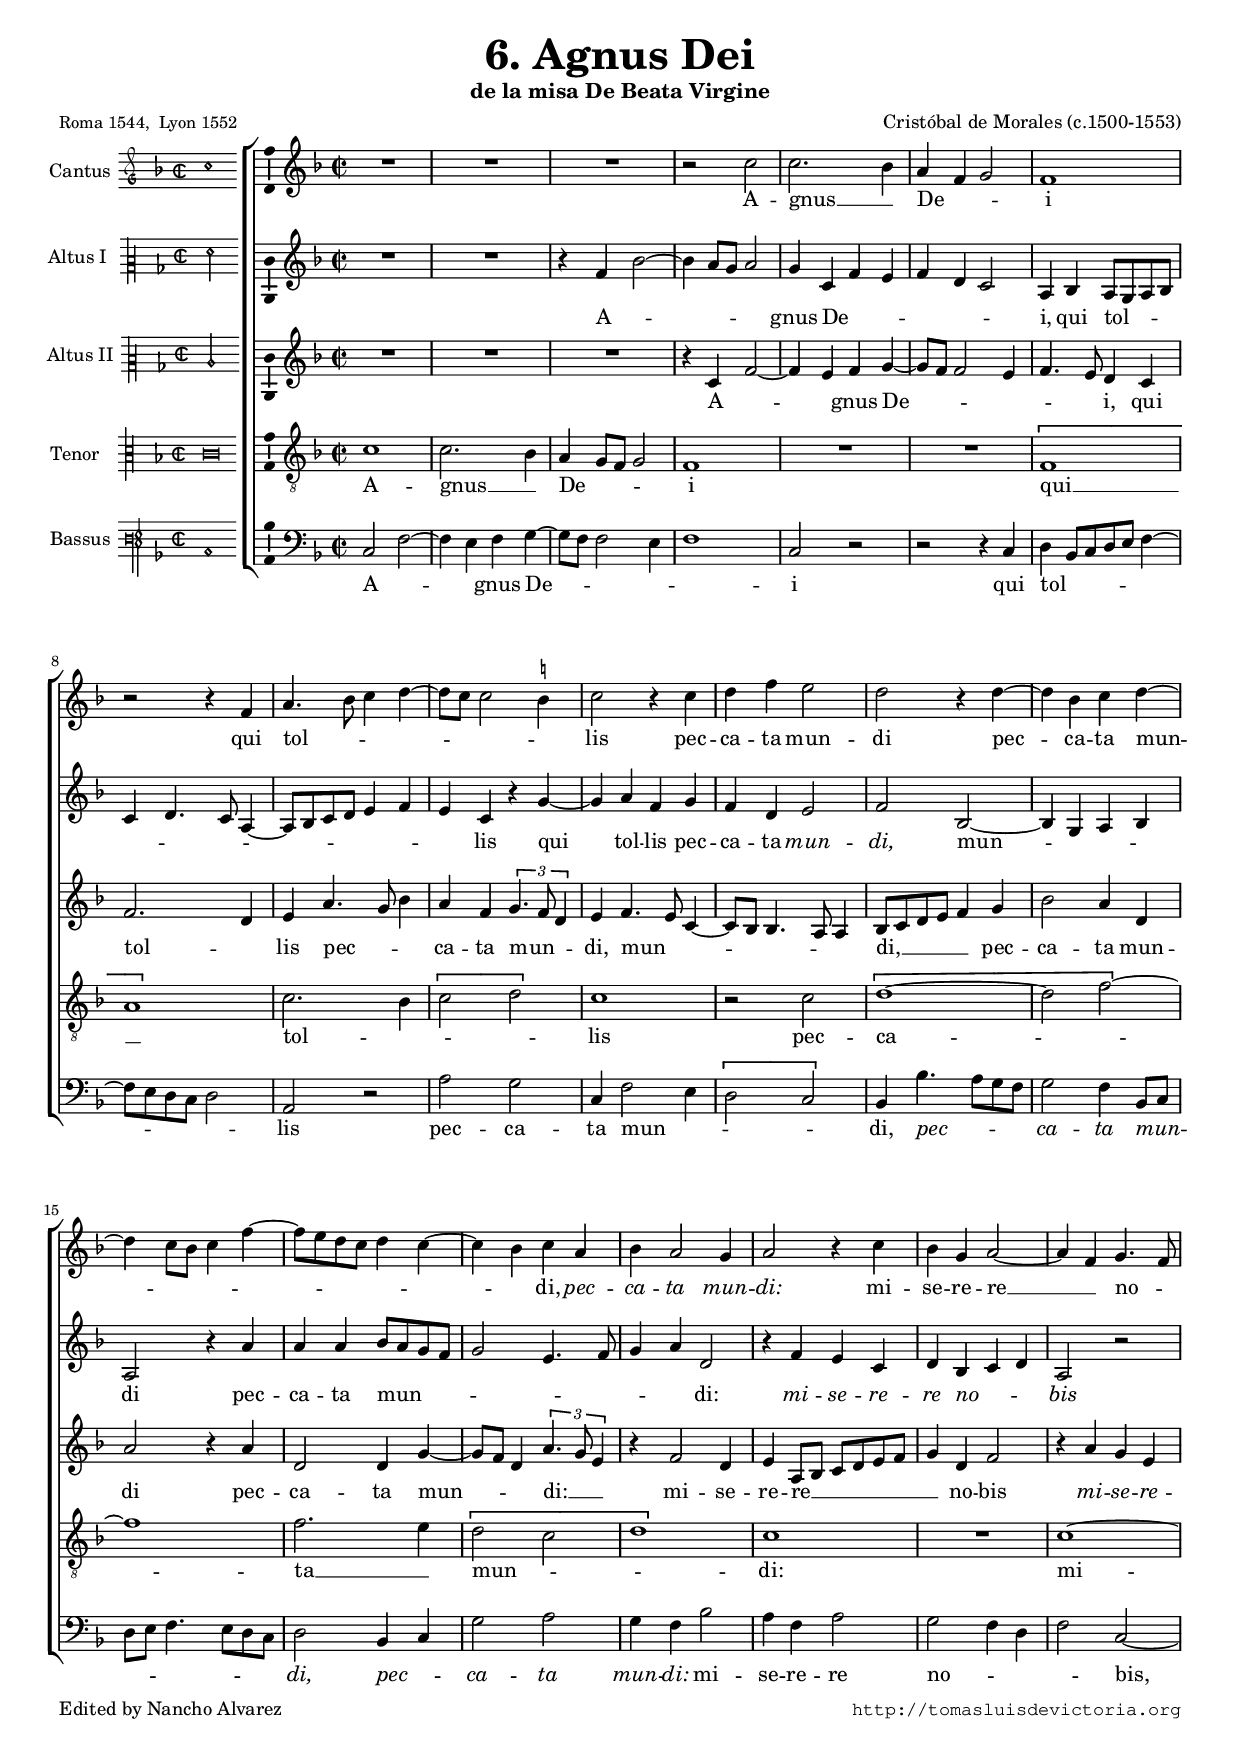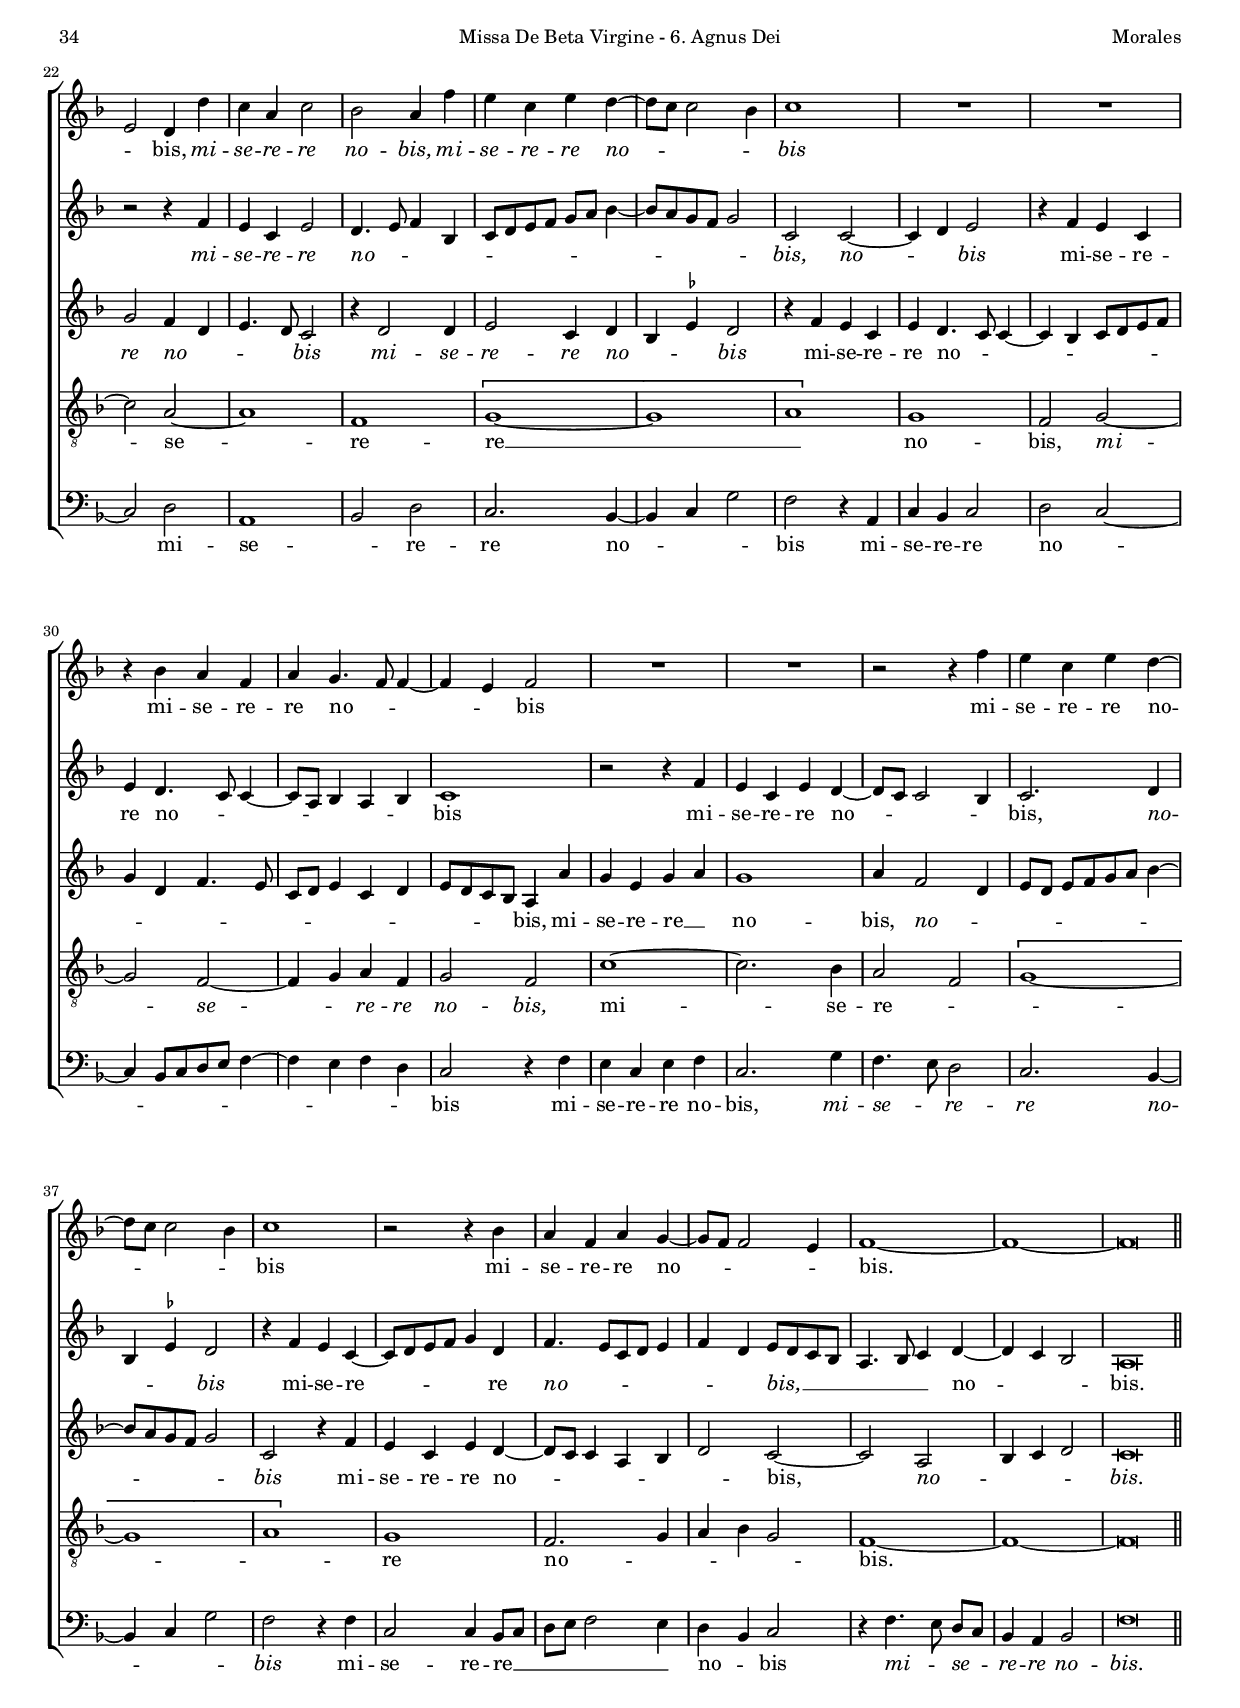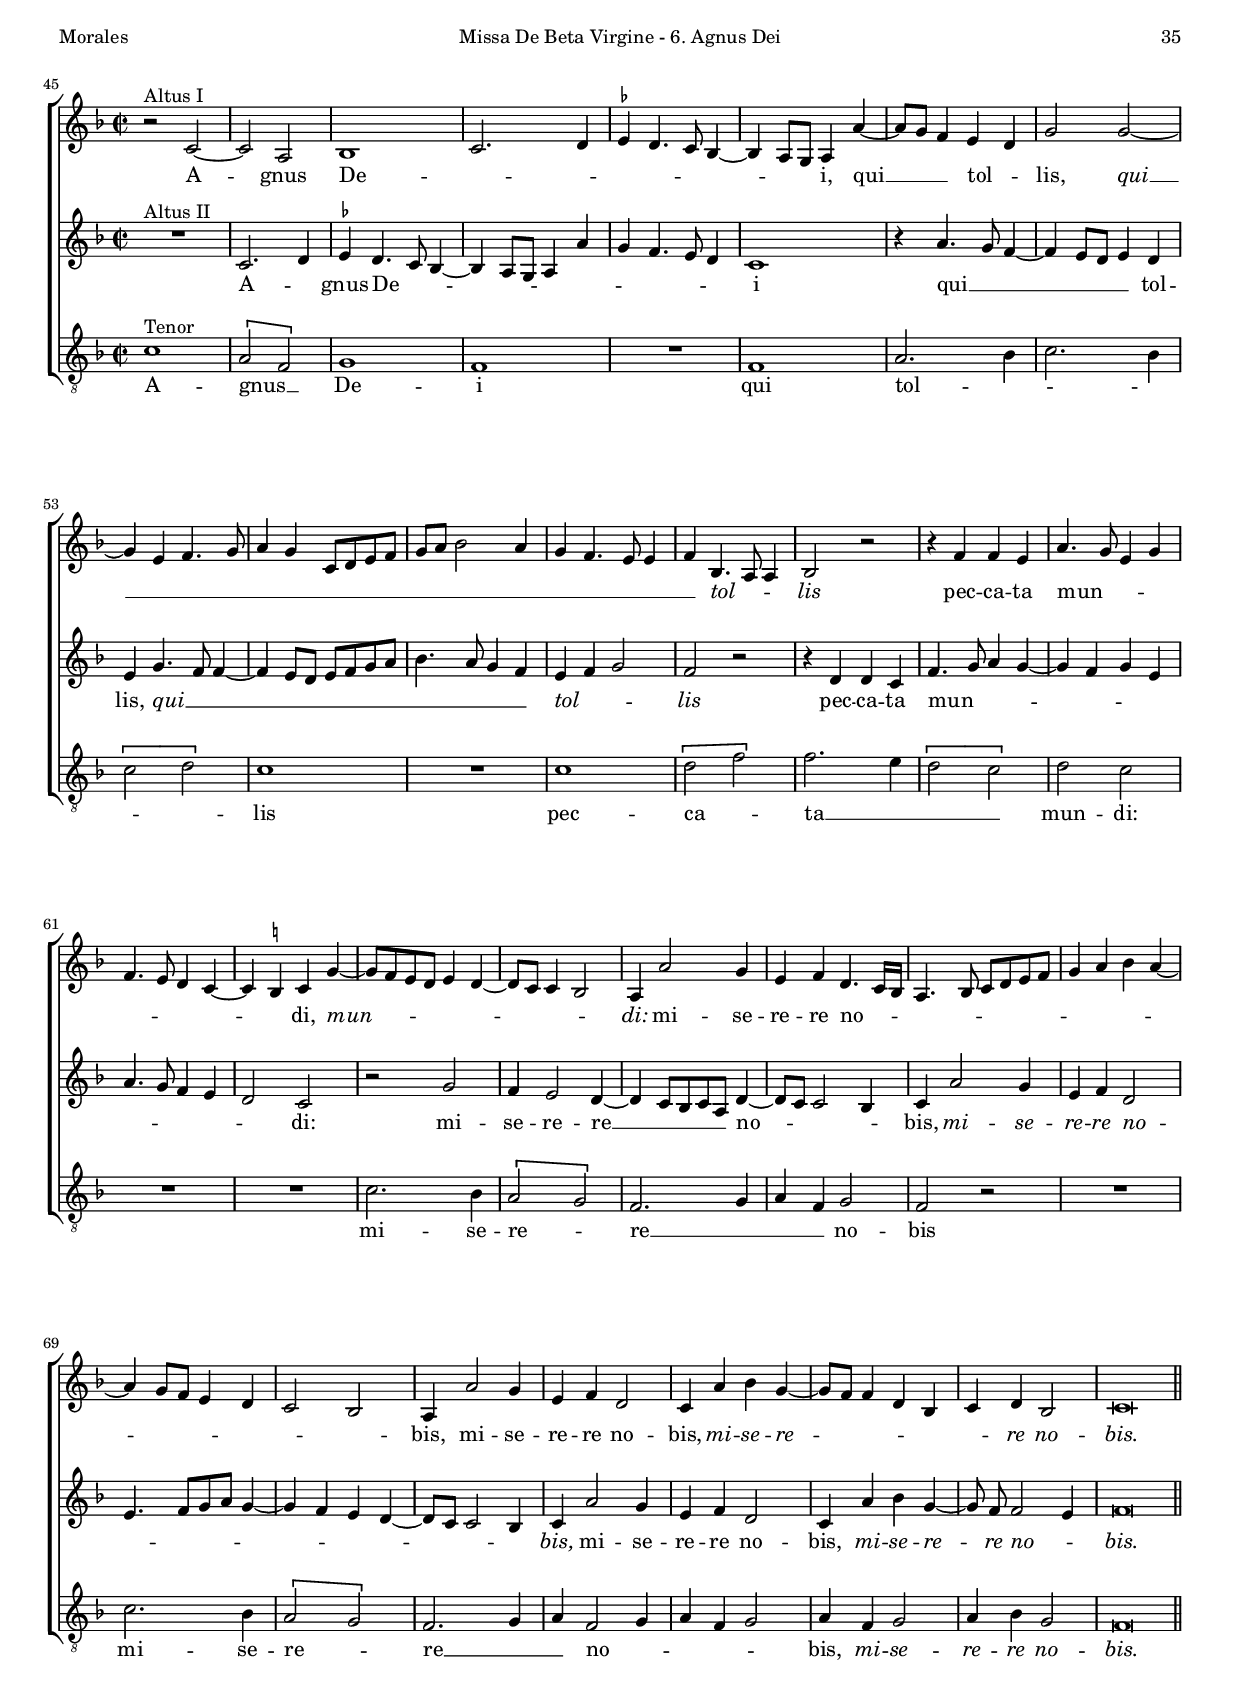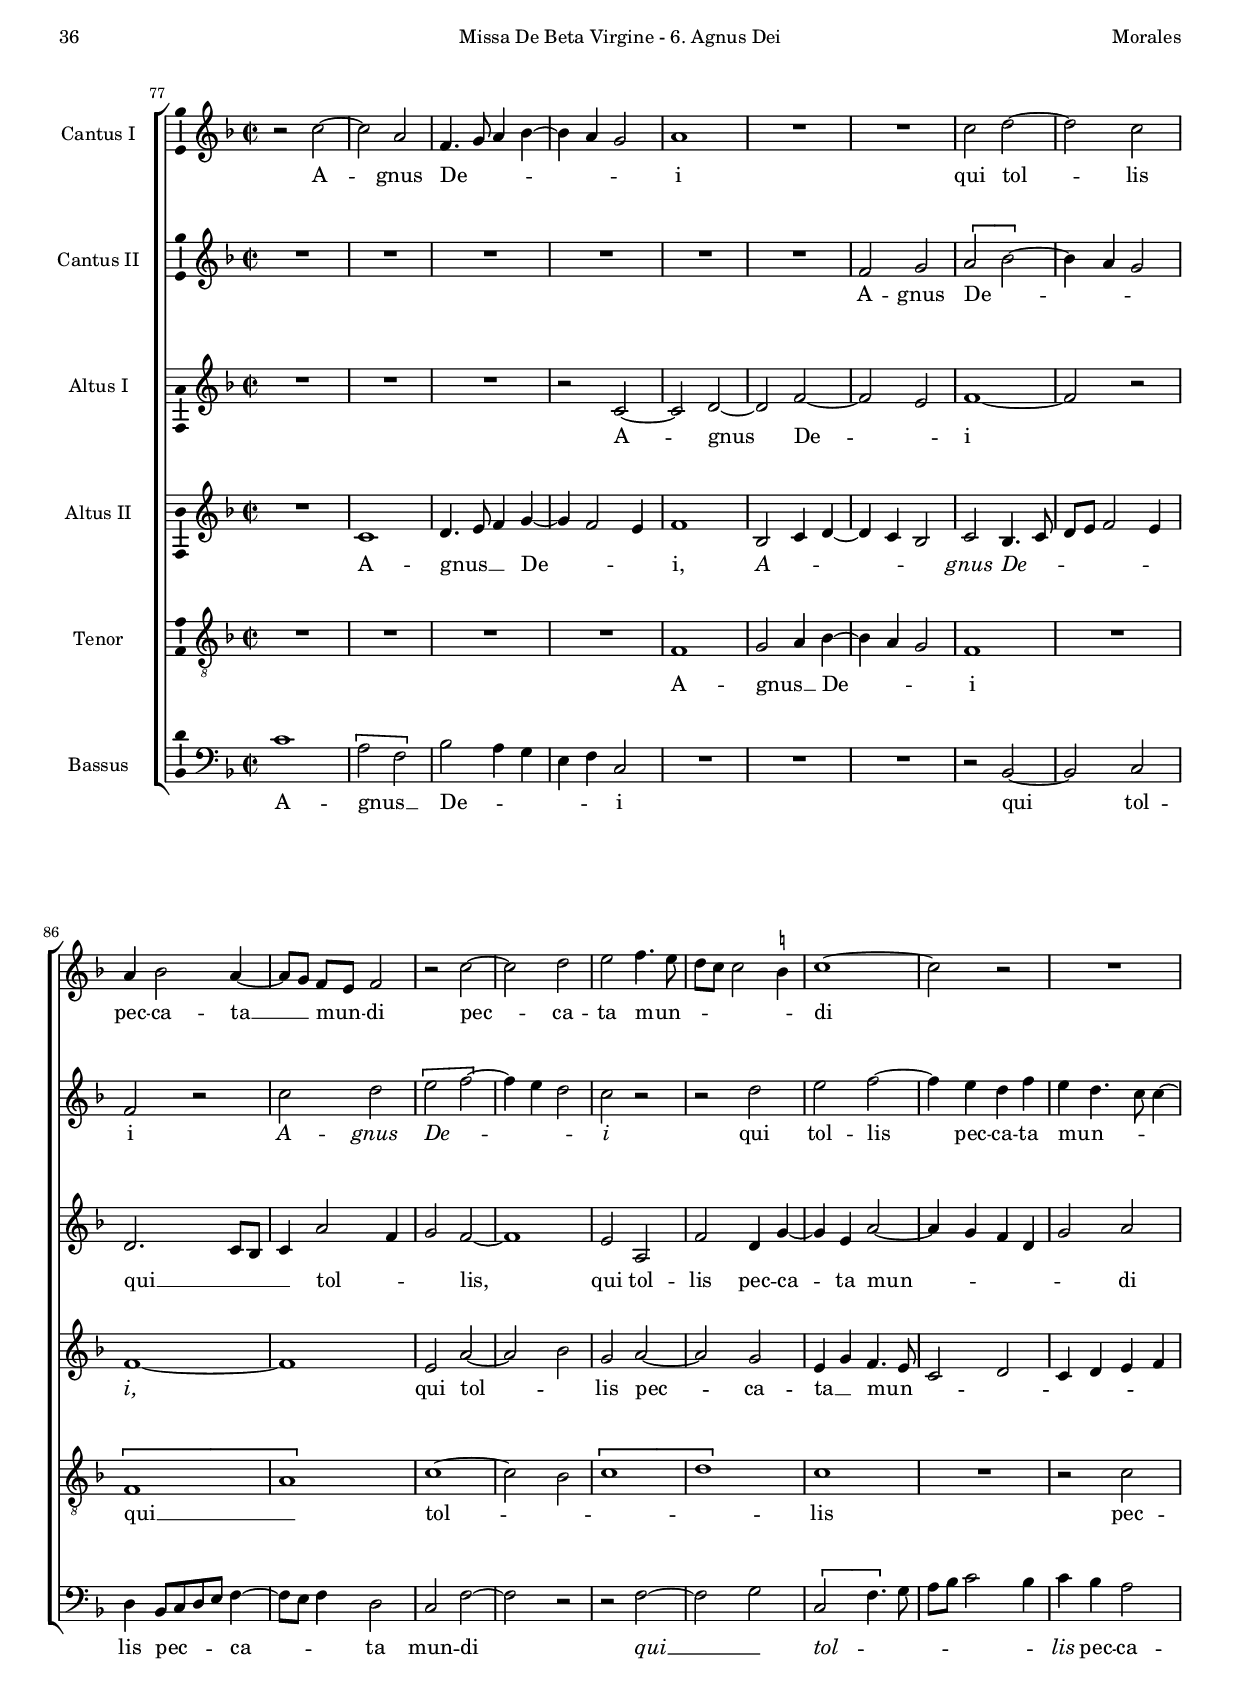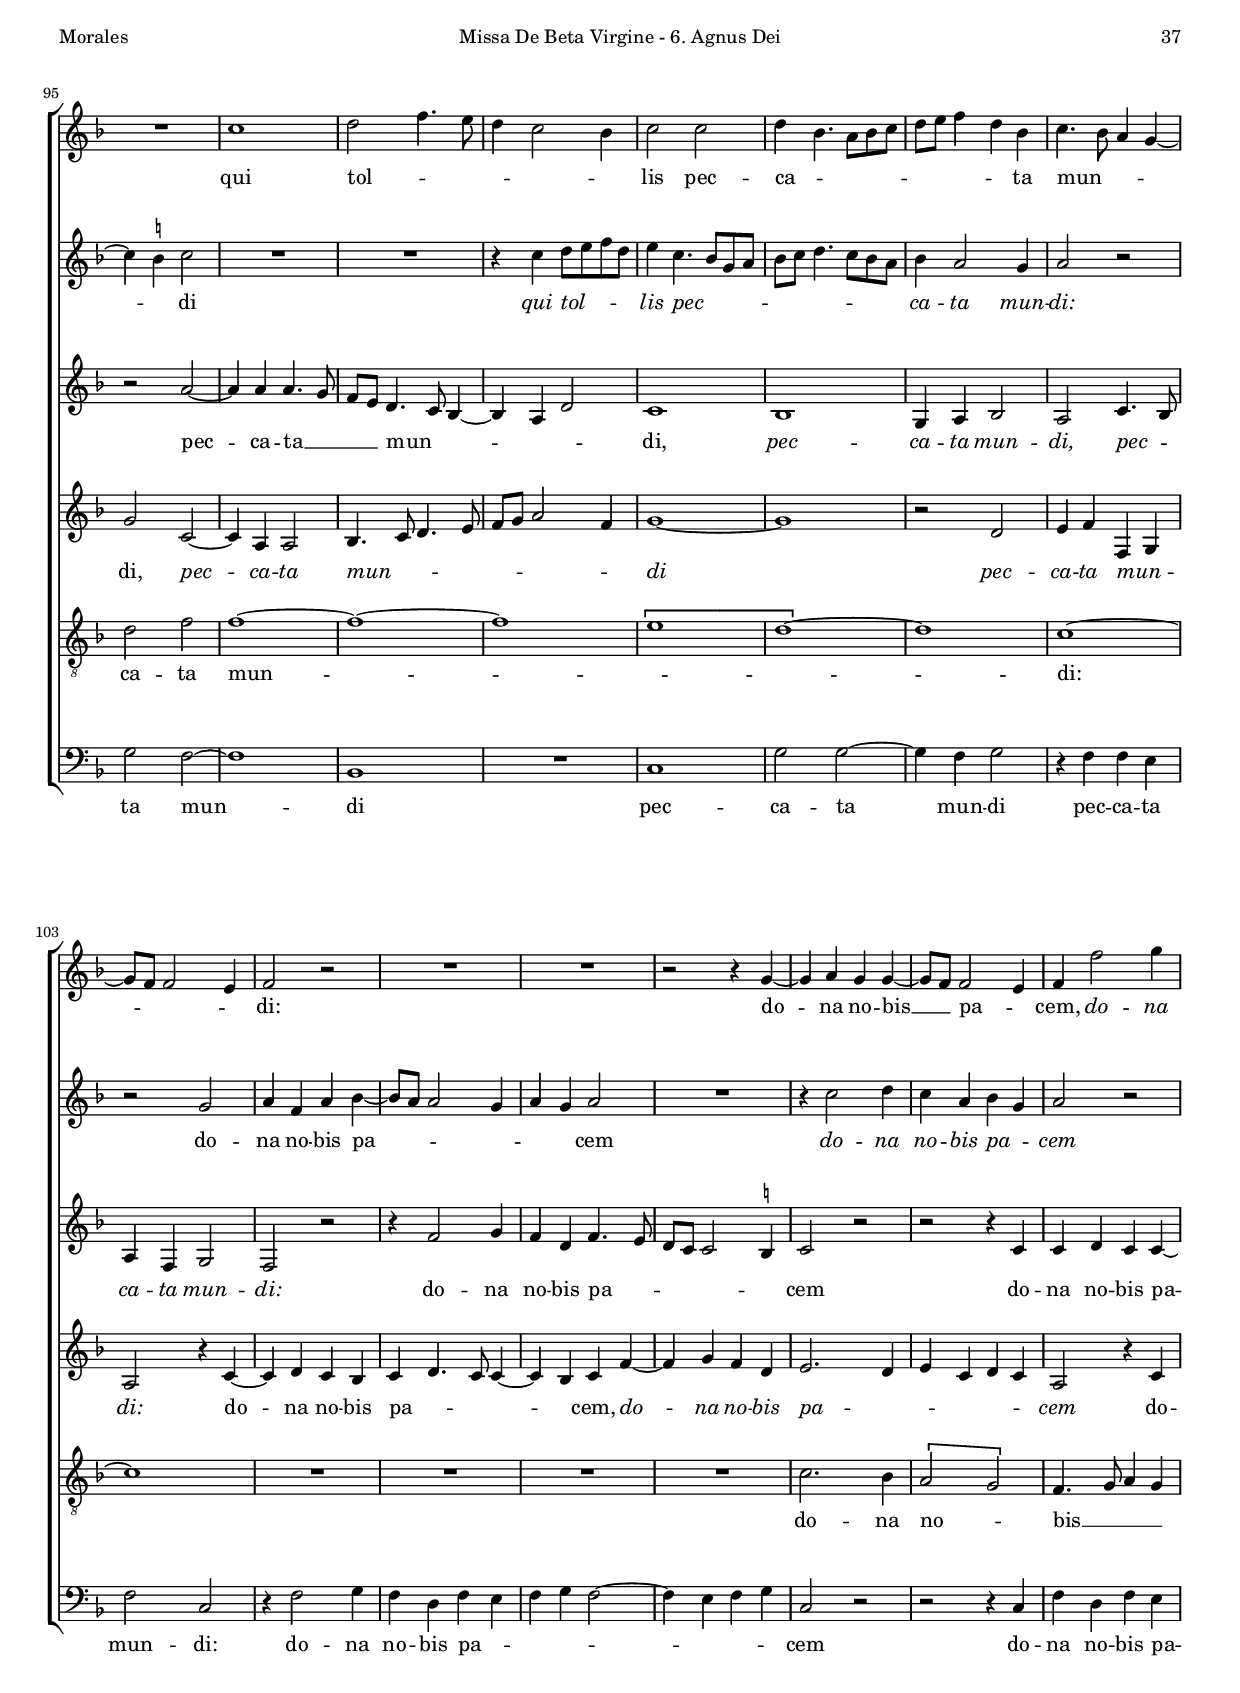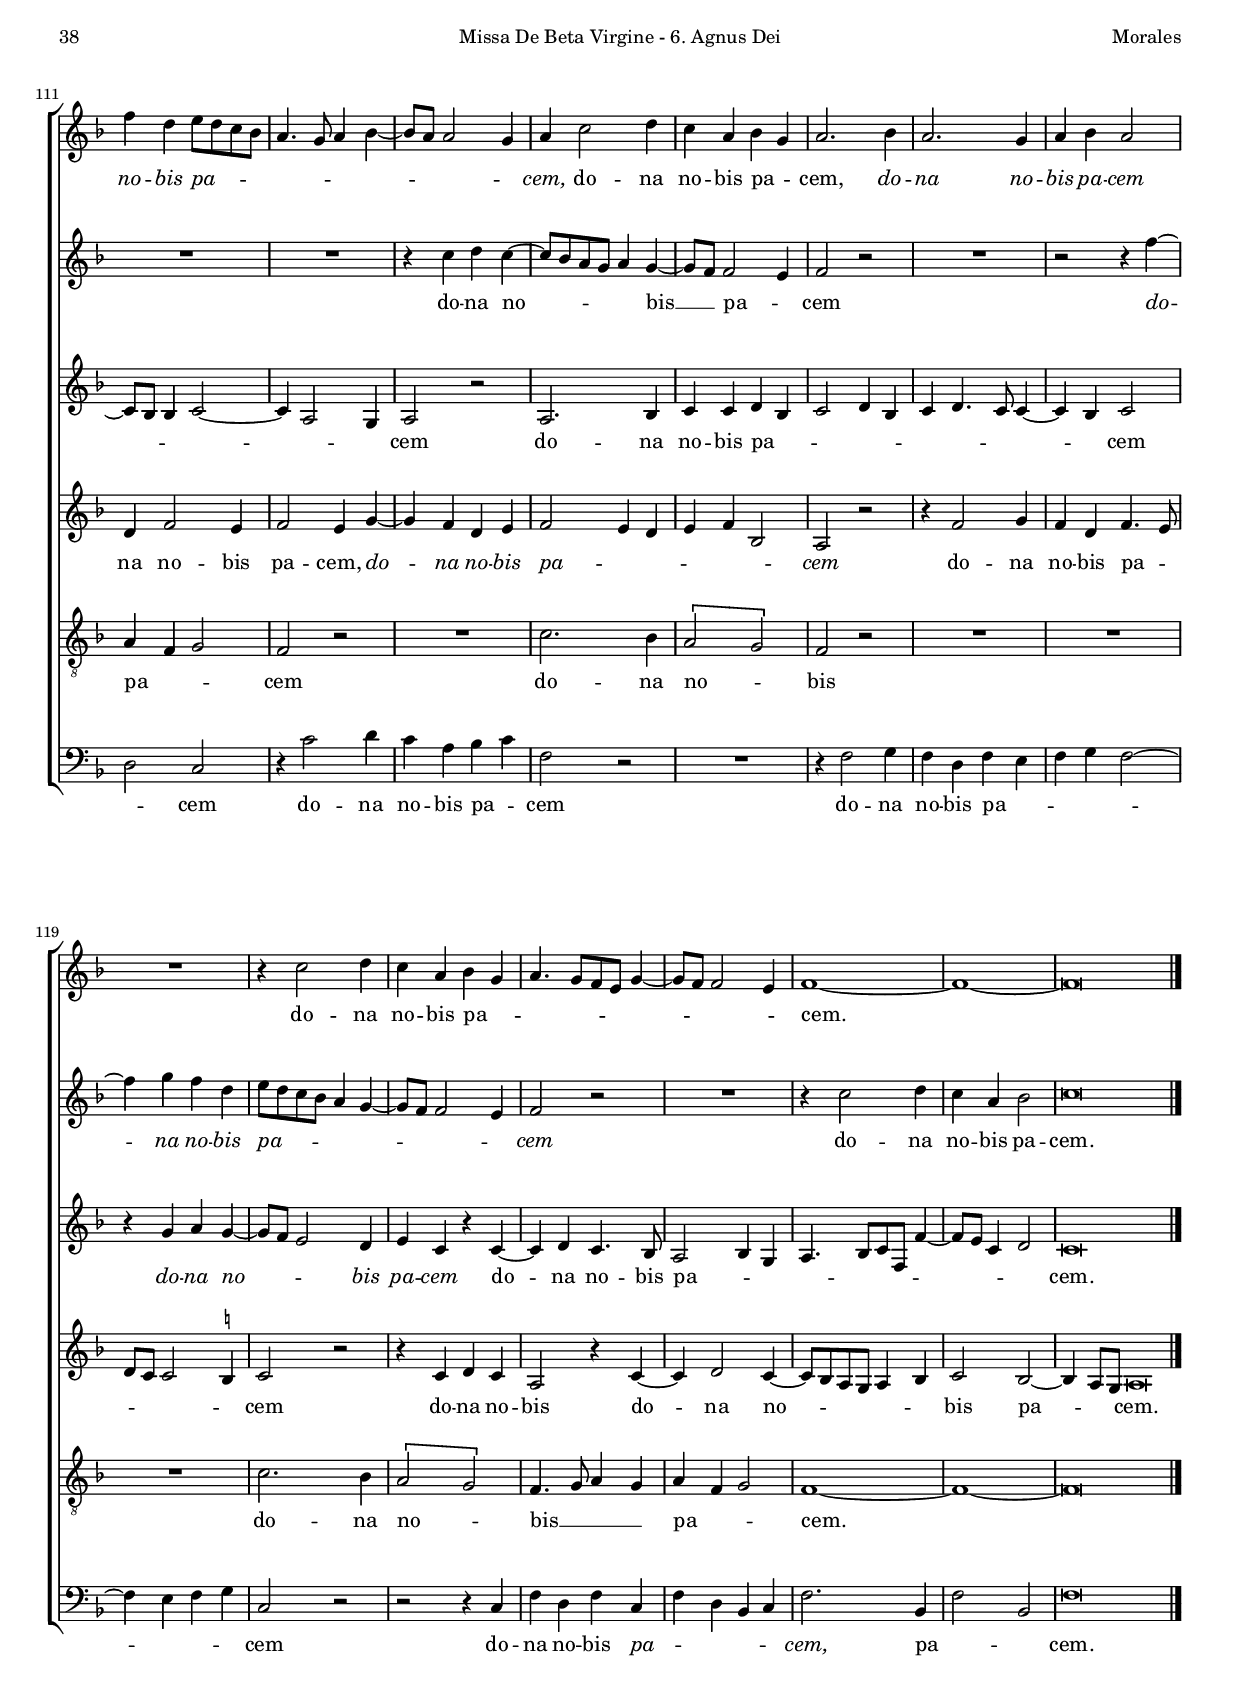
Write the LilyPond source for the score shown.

\version "2.18.0"

#(set-default-paper-size "a4")
#(set-global-staff-size 16.29)
#(ly:set-option 'point-and-click #f)
%mobile -s13.5 -i3.0

italicas=\override LyricText.font-shape = #'italic
rectas=\override LyricText.font-shape = #'upright
ss=\once \set suggestAccidentals = ##t
incipitwidth = 20

htitle="Missa De Beta Virgine - 6. Agnus Dei"
hcomposer="Morales"

\header {
	title=\markup{\fontsize #3 "6. Agnus Dei"}
	subtitle="de la misa De Beata Virgine"
	%subsubtitle=\markup{\smaller " "}
	composer="Cristóbal de Morales (c.1500-1553)"
        pdfauthor=\composer
	%opus="(-)"
	poet=\markup{\smaller "Roma 1544,  Lyon 1552"} 
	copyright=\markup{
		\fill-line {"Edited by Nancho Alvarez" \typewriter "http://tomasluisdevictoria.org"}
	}
%	tagline=""
}

global={\key f \major \time 2/2 \skip 1*44 \bar "||" \pageBreak
	\override Score.TimeSignature.break-visibility = #'#(#f #t #t)
	\time 2/2 \time 2/2 \skip 1*32 \bar "||" \pageBreak
}


cantus=\relative c''{
	R1*3
	r2 c
	c2. bes4
	a4 f g2
	f1
	r2 r4 f
	a4. bes8 c4 d ~
	d8 c c2 \ss b4
	c2 r4 c
	d f e2
	d r4 d ~
	d bes c d ~
	d c8 bes c4 f ~
	f8 e d c d4 c ~
	c bes c a % CSIC \ss b
	bes4 a2 g4
	a2 r4 c
	bes4 g a2 ~
	a4 f g4. f8 \pageBreak 
	e2 d4 d'
	c a c2
	bes a4 f'
	e4 c e d ~
	d8 c c2 bes4 % CSIC \ss b
	c1
	R1*2
	r4 bes a f
	a g4. f8 f4 ~
	f e f2
	R1*2
	r2 r4 f'
	e c e d ~
	d8 c c2 bes4 % CSIC \ss b
	c1
	r2 r4 bes
	a4 f a g ~
	g8 f f2 e4
	f1 ~
	f ~
	f\breve*1/2
}

altus=\relative c'{
	R1*2
	r4 f bes2 ~
	bes4 a8 g a2
	g4 c, f e
	f d c2
	a4 bes a8 g a bes
	c4 d4. c8 a4 ~
	a8 bes c d e4 f
	e c r4 g' ~
	g4 a f g
	f d e2
	f2 bes, ~
	bes4 g a bes
	a2 r4 a'
	a a bes8 a g f
	g2 e4. f8
	g4 a d,2
	r4 f e c
	d4 bes c d
	a2 r
	r2 r4 f'
	e c e2
	d4. e8 f4 bes,
	c8 d e f g a bes4 ~
	bes8 a g f g2
	c,2 c ~
	c4 d e2
	r4 f e c
	e4 d4. c8 c4 ~
	c8 a bes4 a bes % CSIC \ss b
	c1
	r2 r4 f
	e c e d ~
	d8 c c2 bes4 % CSIC \ss b
	c2. d4
	bes4 \ss ees d2
	r4 f e c ~
	c8 d e f g4 d
	f4. e8[ c d] e4
	f d e8 d c bes
	a4. bes8 c4 d ~
	d c bes2
	a\breve*1/2
	s4*0^\markup{"Altus I"}
	r2 c ~
	c a
	bes1
	c2. d4
	\ss ees d4. c8 bes4 ~
	bes4 a8 g a4 a' ~
	a8 g f4 e d
	g2 g ~
	g4 e f4. g8
	a4 g c,8 d e f
	g8 a bes2 a4
	g4 f4. e8 e4
	f4 bes,4. a8 a4
	bes2 r
	r4 f' f e
	a4. g8 e4 g
	f4. e8 d4 c ~
	c \ss b c g' ~ 
	g8 f e d e4 d ~
	d8 c c4 bes2
	a4 a'2 g4
	e4 f4 d4. c16 bes
	a4. bes8 c d e f
	g4 a bes a ~
	a g8 f e4 d
	c2 bes
	a4 a'2 g4
	e4 f d2
	c4 a' bes g ~
	g8 f f4 d bes
	c d bes2
	c\breve*1/2
}

altusdos=\relative c'{
	R1*3
	r4 c f2 ~
	f4 e f g ~
	g8 f f2 e4
	f4. e8 d4 c
	f2. d4
	e a4. g8 bes4
	\tupletUp
	a4 f \tuplet 3/2{g4. f8 d4}
	e4 f4. e8 c4 ~
	c8 bes bes4. a8 a4
	bes8 c d e f4 g
	bes2 a4 d,
	a'2 r4 a
	d,2 d4 g ~
	g8 f d4 \tuplet 3/2{a'4. g8 e4}
	r4 f2 d4
	e4 a,8 bes c d e f
	g4 d f2
	r4 a g e
	g2 f4 d
	e4. d8 c2
	r4 d2 d4
	e2 c4 d
	bes \ss ees d2
	r4 f e c
	e d4. c8 c4 ~
	c4 bes c8 d e f % CSIC \ss b
	g4 d f4. e8
	c d e4 c d
	e8 d c bes a4 a'
	g e g a
	g1
	a4 f2 d4
	e8[ d] e[ f g a] bes4 ~
	bes8 a g f g2
	c,2 r4 f
	e c e d ~
	d8 c c4 a bes
	d2 c ~
	c a
	bes4 c d2
	c\breve*1/2
	s4*0^\markup{"Altus II"}
	R1
	c2. d4
	\ss ees4 d4. c8 bes4 ~
	bes4 a8 g a4 a'
	g4 f4. e8 d4
	c1
	r4 a'4. g8 f4 ~
	f e8 d e4 d
	e g4. f8 f4 ~
	f e8 d e f g a
	bes4. a8 g4 f
	e f g2
	f r
	r4 d d c
	f4. g8 a4 g ~
	g f g e
	a4. g8 f4 e
	d2 c
	r2 g'
	f4 e2 d4 ~
	d c8[ bes c a] d4 ~
	d8 c c2 bes4
	c4 a'2 g4
	e f d2
	e4. f8[ g a] g4 ~
	g4 f e d ~
	d8 c c2 bes4
	c4 a'2 g4
	e f d2
	c4 a' bes g ~
	g8 \noBeam f f2 e4
	f\breve*1/2
}

tenor=\relative c'{
	c1
	c2. bes4
	a4 g8 f g2
	f1
	R1*2
	\[f1 
	a\]
	c2. bes4
	\[c2 d\]
	c1
	r2 c
	\[d1 ~ 
	d2 f ~ \]
	f1
	f2. e4
	\[d2 c
	d1\]
	c
	R1 
	c1 ~
	c2 a ~
	a1
	f
	\[g1 ~
	g
	a\]
	g
	f2 g ~
	g2 f ~
	f4 g a f
	g2 f
	c'1 ~
	c2. bes4
	a2 f
	\[g1 ~
	g
	a\]
	g
	f2. g4
	a bes g2
	f1 ~
	f ~
	f\breve*1/2
	s4*0^\markup{"Tenor"}
	c'1
	\[a2 f\]
	g1
	f
	R1
	f1 
	a2. bes4
	c2. bes4 % CSIC \ss b
	\[c2 d\]
	c1
	R1
	c1
	\[d2 f\]
	f2. e4
	\[d2 c\]
	d2 c
	R1*2
	c2. bes4
	\[a2 g\]
	f2. g4
	a4 f g2
	f r
	R1
	c'2. bes4
	\[a2 g\]
	f2. g4
	a f2 g4
	a f g2
	a4 f g2
	a4 bes g2
	f\breve*1/2
}

bassus=\relative c{
	c2 f ~
	f4 e f g ~
	g8 f f2 e4
	f1
	c2 r
	r2 r4 c
	d bes8[ c d e] f4 ~
	f8 e d c d2
	a r
	a' g
	c,4 f2 e4
	\[d2 c\]
	bes4 bes'4. a8 g f
	g2 f4 bes,8 c 
	d e f4. e8 d c
	d2 bes4 c
	g'2 a
	g4 f bes2
	a4 f a2
	g2 f4 d
	f2 c ~
	c d
	a1
	bes2 d
	c2. bes4 ~
	bes c g'2
	f r4 a,
	c bes c2 % CSIC \ss b
	d2 c ~
	c4 bes8[ c d e] f4 ~
	f e f d
	c2 r4 f
	e4 c e f
	c2. g'4
	f4. e8 d2
	c2. bes4 ~
	bes c g'2
	f r4 f
	c2 c4 bes8 c
	d8 e f2 e4
	d bes c2
	r4 f4. e8 d[ c] 
	bes4 a bes2
	f'\breve*1/2
}

textocantus=\lyricmode{
A -- gnus __ _ De -- _ _ i
qui tol -- _ _ _ _ _ _ lis
pec -- ca -- ta mun -- di
pec -- ca -- ta mun -- _ _ _ _ _ _ _ _ _ _ di,
\italicas
pec -- ca -- ta mun -- di:
\rectas 
mi -- se -- re -- re __ _ no -- _ _ bis,
\italicas 
mi -- se -- re -- re no -- bis,
mi -- se -- re -- re no -- _ _ _ bis
\rectas 
mi -- se -- re -- re no -- _ _ _ bis
mi -- se -- re -- re no -- _ _ _ bis
mi -- se -- re -- re no -- _ _ _ bis.
}

textoaltus=\lyricmode{
A -- _ _ _ _ gnus De -- _ _ _ _ _ i,
qui tol -- _ _ _ _ _ _ _ _ _ _ _ _ _ lis
qui tol -- lis pec -- ca -- ta \italicas mun -- di,
\rectas 
mun -- _ _ _ di
pec -- ca -- ta mun -- _ _ _ _ _ _ _ _ di:
\italicas 
mi -- se -- re -- re no -- _ _ bis
mi -- se -- re -- re no -- _ _ _ _ _ _ _ _ _ _ _ _ _ _ bis,
no -- _ bis
\rectas 
mi -- se -- re -- re no -- _ _ _ _ _ _ bis
mi -- se -- re -- re no -- _ _ _ bis,
\italicas 
no -- _ _ bis
\rectas 
mi -- se -- re -- _ _ _ _ re 
\italicas 
no -- _ _ _ _ _ _ bis, __ _ _ _ _ _ _ 
\rectas 
no -- _ _ bis.
A -- gnus De -- _ _ _ _ _ _ _ _ i,
qui __ _ _ tol -- _ lis,
\italicas 
qui __ _ _ _ _ _ _ _ _ _ _ _ _ _ _ _ _ _ _ tol -- _ _ lis
\rectas 
pec -- ca -- ta mun -- _ _ _ _ _ _ _ _ di,
\italicas 
mun -- _ _ _ _ _ _ _ _ di:
\rectas 
mi -- se -- re -- re no -- _ _ _ _ _ _ _ _ _ _ _ _ _ _ _ _ _ _ bis,
mi -- se -- re -- re no -- bis,
\italicas 
mi -- se -- re -- _ _ _ _ _ re no -- bis.
}

textoaltusdos=\lyricmode{
A -- _ _ gnus De -- _ _ _ _ _ i,
qui tol -- _ lis pec -- _ _ ca -- ta mun -- _ _ di,
mun -- _ _ _ _ _ _ di, __ _ _ _ _ 
pec -- ca -- ta mun -- di
pec -- ca -- ta mun -- _ _ di: __ _ _ 
mi -- se -- re -- re __ _ _ _ _ _ _ no -- bis
\italicas 
mi -- se -- re -- re no -- _ _ _ bis
mi -- se -- re -- re no -- _ _ bis
\rectas 
mi -- se -- re -- re no -- _ _ _ _ _ _ _ _ _ _ _ _ _ _ _ _ _ _ _ _ bis,
mi -- se -- re -- re __ _ no -- bis,
\italicas 
no -- _ _ _ _ _ _ _ _ _ _ _ _ bis
\rectas 
mi -- se -- re -- re no -- _ _ _ _ _ bis,
\italicas 
no -- _ _ _ bis.
\rectas
A -- _ gnus De -- _ _ _ _ _ _ _ _ _ _ i
qui __ _ _ _ _ _ tol -- lis,
\italicas 
qui __ _ _ _ _ _ _ _ _ _ _ _ _ tol -- _ _ lis
\rectas 
pec -- ca -- ta mun -- _ _ _ _ _ _ _ _ _ _ _ di:
mi -- se -- re -- re __ _ _ _ _ no -- _ _ _ bis,
\italicas 
mi -- se -- re -- re no -- _ _ _ _ _ _ _ _ _ _ _ bis,
\rectas 
mi -- se -- re -- re no -- bis,
\italicas 
mi -- se -- re -- re no -- _ bis. % CSIC falta "re"
}

textotenor=\lyricmode{
A -- gnus __ _ De -- _ _ _ i
qui __ _ tol -- _ _ _ lis
pec -- ca -- _ ta __ _ mun -- _ _ di:
mi -- se -- re -- re __ _ no -- bis,
\italicas 
mi -- se -- _ re -- re no -- bis,
\rectas 
mi -- se -- re -- _ _ _ re no -- _ _ _ _ bis.
A -- gnus __ _ De -- i
qui tol -- _ _ _ _ _ lis 
pec -- ca -- _ ta __ _ _ _ mun -- di:
mi -- se -- re -- _ re __ _ _ _ no -- bis
mi -- se -- re -- _ re __ _ _ no -- _ _ _ _ bis,
\italicas 
mi -- se -- re -- re no -- bis.
}

textobassus=\lyricmode{
A -- _ _ gnus De -- _ _ _ _ i
qui tol -- _ _ _ _ _ _ _ _ _ lis
pec -- ca -- ta mun -- _ _ _ di,
\italicas 
pec -- _ _ _ ca -- ta mun -- _ _ _ _ _ _ _ di,
pec -- _ ca -- ta mun -- di:
\rectas 
mi -- se -- re -- re no -- _ _ _ bis,
mi -- se -- _ re -- re no -- _ _ bis
mi -- se -- re -- re no -- _ _ _ _ _ _ _ _ _ bis
mi -- se -- re -- re no -- bis,
\italicas 
mi -- se -- _ re -- re no -- _ _ bis
\rectas 
mi -- se -- re -- re __ _ _ _ _ _ no -- _ bis
\italicas 
mi -- _ se -- _ re -- re no -- bis.
}


incipitcantus=\markup{
	\score{
		{ 
		\set Staff.instrumentName="Cantus "
		\override NoteHead.style = #'neomensural
		\override Staff.TimeSignature.style = #'neomensural
		\cadenzaOn 
		\clef "petrucci-g"
		\key f \major
		\time 2/2
		c''1
		} 
	\layout { line-width=\incipitwidth indent = 0 }
	}
}

incipitaltus=\markup{
	\score{
		{ 
		\set Staff.instrumentName="Altus I  "
		\override NoteHead.style = #'neomensural 
		\override Staff.TimeSignature.style = #'neomensural
		\cadenzaOn 
		\clef "petrucci-c2"
		\key f \major
		\time 2/2
		f'2*2
		} 
	\layout { line-width=\incipitwidth indent = 0 }
	}
}

incipitaltusdos=\markup{
	\score{
		{ 
		\set Staff.instrumentName="Altus II "
		\override NoteHead.style = #'neomensural 
		\override Staff.TimeSignature.style = #'neomensural
		\cadenzaOn 
		\clef "petrucci-c2"
		\key f \major
		\time 2/2
		c'2*2
		} 
	\layout { line-width=\incipitwidth indent = 0 }
	}
}


incipittenor=\markup{
	\score{
		{ 
		\set Staff.instrumentName="Tenor   "
		\override NoteHead.style = #'neomensural 
		\override Staff.TimeSignature.style = #'neomensural
		\cadenzaOn 
		\clef "petrucci-c3"
		\key f \major
		\time 2/2
		c'\breve*1/2
		} 
	\layout { line-width=\incipitwidth indent=0 }
	}
}

incipitbassus=\markup{
	\score{
		{ 
		\set Staff.instrumentName="Bassus "
		\override NoteHead.style = #'neomensural
		\override Staff.TimeSignature.style = #'neomensural
		\cadenzaOn 
		\clef "petrucci-f3"
		\key f \major
		\time 2/2
		c1
		} 
	\layout { line-width=\incipitwidth indent = 0 }
	}
}


\score {\transpose c' c'{
\new ChoirStaff<<

	\new Staff <<\global
	\new Voice="v1" {
		\set Staff.instrumentName=\incipitcantus
		\clef "treble"
		\cantus }
	\new Lyrics \lyricsto "v1" {\textocantus }
	>>

	\new Staff <<\global
	\new Voice="v2" {
		\set Staff.instrumentName=\incipitaltus
		\clef "treble"
		\altus }
	\new Lyrics \lyricsto "v2" {\textoaltus }
	>>
	
	\new Staff <<\global
	\new Voice="v5" {
		\set Staff.instrumentName=\incipitaltusdos
		\clef "treble"
		\altusdos }
	\new Lyrics \lyricsto "v5" {\textoaltusdos }
	>>

	\new Staff <<\global
	\new Voice="v3" {
		\set Staff.instrumentName=\incipittenor
		\clef "G_8"
		\tenor }
	\new Lyrics \lyricsto "v3" {\textotenor }
	>>

	\new Staff <<\global
	\new Voice="v4" {
		\set Staff.instrumentName=\incipitbassus
		\clef "bass"
		\bassus }
	\new Lyrics \lyricsto "v4" {\textobassus }
	>>
	
>>

	} % transpose

\layout{ 
	\context {\Lyrics 
		\override VerticalAxisGroup.staff-affinity = #UP
		\override VerticalAxisGroup.nonstaff-relatedstaff-spacing =
			#'((basic-distance . 0) (minimum-distance . 0) (padding . .5))
		\override LyricText.font-size = #1.2
		\override LyricHyphen.minimum-distance = #0.5
	}
	\context {\Score 
		\override BarNumber.padding = #2 
	}
	\context {\Voice 
		%melismaBusyProperties = #'()
		%autoBeaming = ##f
	}
	\context { \Staff \RemoveEmptyStaves }
	\context {\Staff 
		\override VerticalAxisGroup.staff-staff-spacing =
			#'((basic-distance . 11) (minimum-distance . 0) (padding . 1))
		\consists Ambitus_engraver 
		\override LigatureBracket.padding = #1
	}
}

%\midi {\tempo 4 = 100}

}

%%%%%%%%%%%%%%%%%%%%%%%%%%%%%%%%%%%%%%%%%%%%%%%%%%%%%%%%%%%%%%%%%%%%%%%%%%%%%%%%%%



global={
	\set Score.currentBarNumber = #77 \bar ""
	\key f \major \time 2/2 \skip 1*50 \bar "|." 
}


cantus=\relative c''{
	r2 c ~
	c a
	f4. g8 a4 bes ~
	bes a g2
	a1
	R1*2
	c2 d ~
	d c
	a4 bes2 a4 ~
	a8[ g] f[ e] f2
	r2 c' ~
	c d
	e f4. e8 
	d c c2 \ss b4
	c1 ~
	c2 r
	R1*2
	c1
	d2 f4. e8
	d4 c2 bes4 % CSIC \ss b
	c2 c
	d4 bes4. a8 bes c
	d e f4 d bes
	c4. bes8 a4 g ~
	g8 f f2 e4
	f2 r
	R1*2
	r2 r4 g ~
	g a g g ~
	g8 f f2 e4
	f f'2 g4
	f d e8 d c bes
	a4. g8 a4 bes ~
	bes8 a a2 g4
	a c2 d4
	c a bes g
	a2. bes4
	a2. g4
	a bes a2
	R1
	r4 c2 d4
	c a bes g
	a4. g8[ f e] g4 ~
	g8 f f2 e4
	f1 ~
	f ~
	f\breve*1/2
}

cantusdos=\relative c'{
	R1*5
	R1
	f2 g 
	\[a bes ~ \]
	bes4 a g2
	f r
	c'2 d
	\[e2 f ~ \]
	f4 e d2
	c r
	r d
	e2 f ~
	f4 e d f
	e d4. c8 c4 ~
	c \ss b c2
	R1
	R1
	r4 c d8 e f d
	e4 c4. bes8 g a
	bes c d4. c8 bes a
	bes4 a2 g4
	a2 r
	r g
	a4 f a bes ~
	bes8 a a2 g4
	a g a2
	R1
	r4 c2 d4
	c a bes g
	a2 r
	R1
	R1
	r4 c d c ~
	c8 bes a g
	a4 g ~
	g8 f f2 e4
	f2 r
	R1
	r2 r4 f' ~
	f g f d
	e8 d c bes a4 g ~
	g8 f f2 e4
	f2 r
	R1
	r4 c'2 d4
	c a bes2
	c\breve*1/2
}

altus=\relative c'{
	R1*3
	r2 c ~
	c d ~
	d2 f ~
	f e
	f1 ~
	f2 r
	d2. c8 bes
	c4 a'2 f4
	g2 f ~
	f1
	e2 a,
	f'2 d4 g ~
	g4 e a2 ~
	a4 g f d
	g2 a
	r2 a ~
	a4 a a4. g8
	f8 e d4. c8 bes4 ~
	bes a d2
	c1 
	bes
	g4 a bes2
	a2 c4. bes8
	a4 f g2
	f2 r
	r4 f'2 g4
	f d f4. e8
	d8 c c2 \ss b4
	c2 r
	r2 r4 c
	c d c c ~
	c8 bes bes4 c2 ~ % CSIC \ss b b
	c4 a2 g4
	a2 r
	a2. bes4
	c c d bes
	c2 d4 bes
	c4 d4. c8 c4 ~
	c bes c2
	r4 g' a g ~
	g8 f e2 d4
	e c r4 c ~
	c4 d c4. bes8
	a2 bes4 g
	a4. bes8[ c f,] f'4 ~
	f8 e c4 d2
	c\breve*1/2
}

altusdos=\relative c'{
	R1
	c1
	d4. e8 f4 g ~
	g f2 e4
	f1
	bes,2 c4 d ~
	d c bes2
	c2 bes4. c8
	d e f2 e4
	f1 ~
	f1
	e2 a ~
	a bes
	g a ~
	a g
	e4 g f4. e8
	c2 d
	c4 d e f
	g2 c, ~
	c4 a a2
	bes4. c8 d4. e8
	f g a2 f4
	g1 ~
	g
	r2 d
	e4 f f, g
	a2 r4 c ~
	c d c bes
	c d4. c8 c4 ~
	c bes c f ~
	f4 g f d
	e2. d4
	e c d c
	a2 r4 c 
	d f2 e4
	f2 e4 g ~
	g4 f d e
	f2 e4 d
	e f bes,2
	a2 r
	r4 f'2 g4
	f d f4. e8
	d c c2 \ss b4
	c2 r
	r4 c d c
	a2 r4 c ~
	c d2 c4 ~
	c8 bes a g a4 bes
	c2 bes ~
	bes4 a8 g a\breve*1/4
}

tenor=\relative c{
	R1*4
	f1
	g2 a4 bes ~
	bes a g2
	f1
	R1
	\[f1
	a\]
	c1 ~
	c2 bes
	\[c1
	d\]
	c1
	R1
	r2 c
	d f
	f1 ~
	f1 ~
	f
	\[e
	d ~ \]
	d
	c1 ~
	c
	R1*3
	R1
	c2. bes4
	\[a2 g\]
	f4. g8 a4 g
	a f g2
	f2 r
	R1
	c'2. bes4
	\[a2 g\]
	f2 r
	R1*3
	c'2. bes4
	\[a2 g\]
	f4. g8 a4 g
	a f g2
	f1 ~
	f ~
	f\breve*1/2
}

bassus=\relative c'{
	c1
	\[a2 f\]
	bes2 a4 g
	e4 f c2 % CSIC \ss ees
	R1
	R1*2
	r2 bes ~
	bes c
	d4 bes8[ c d e] f4 ~
	f8 e f4 d2
	c2 f ~
	f r
	r f ~
	f g
	\[c,2 f4.\] g8 
	a bes c2 bes4
	c bes a2
	g f ~
	f1
	bes,1
	R1
	c1
	g'2 g ~
	g4 f g2
	r4 f f e
	f2 c
	r4 f2 g4
	f d f e
	f g f2 ~
	f4 e f g
	c,2 r
	r r4 c
	f d f e
	d2 c
	r4 c'2 d4
	c a bes c
	f,2 r
	R1
	r4 f2 g4
	f4 d f e
	f g f2 ~
	f4 e f g
	c,2 r
	r r4 c
	f4 d f c
	f d bes c
	f2. bes,4
	f'2 bes,
	f'\breve*1/2
}

textocantus=\lyricmode{
A -- gnus De -- _ _ _ _ _ i
qui tol -- lis pec -- ca -- ta __ _ mun -- _ di
pec -- ca -- ta mun -- _ _ _ _ _ di
qui tol -- _ _ _ _ _ lis pec -- ca -- _ _ _ _ _ _ _ _ ta mun -- _ _ _ _ _ _ di:
do -- na no -- bis __ _ pa -- _ cem,
\italicas 
do -- na no -- bis pa -- _ _ _ _ _ _ _ _ _ _ cem,
\rectas 
do -- na no -- bis pa -- _ cem,
\italicas 
do -- na no -- bis pa -- cem
\rectas 
do -- na no -- bis pa -- _ _ _ _ _ _ _ _ _ cem.
}

textocantusdos=\lyricmode{
A -- gnus De -- _ _ _ i
\italicas 
A -- gnus De -- _ _ _ i
\rectas 
qui tol -- lis pec -- ca -- ta mun -- _ _ _ _ di
\italicas 
qui tol -- _ _ _ lis pec -- _ _ _ _ _ _ _ _ _ ca -- ta mun -- di:
\rectas 
do -- na no -- bis pa -- _ _ _ _ _ cem
\italicas 
do -- na no -- bis pa -- _ cem
\rectas 
do -- na no -- _ _ _ _ bis __ _ pa -- _ cem
\italicas 
do -- na no -- bis pa -- _ _ _ _ _ _ _ _ cem
\rectas 
do -- na no -- bis pa -- cem.
}

textoaltus=\lyricmode{
A -- gnus De -- _ i
qui __ _ _ _ tol -- _ _ lis,
qui tol -- lis pec -- ca -- ta mun -- _ _ _ _ di
pec -- ca -- ta __ _ _ _ mun -- _ _ _ _ di,
\italicas 
pec -- ca -- ta mun -- di,
pec -- _ ca -- ta mun -- di:
\rectas 
do -- na no -- bis pa -- _ _ _ _ _ cem
do -- na no -- bis pa -- _ _ _ _ _ cem
do -- na no -- bis pa -- _ _ _ _ _ _ _ _ _ cem
\italicas 
do -- na no -- _ _ bis pa -- cem
\rectas 
do -- na no -- bis pa -- _ _ _ _ _ _ _ _ _ _ cem.
}

textoaltusdos=\lyricmode{
A -- gnus __ _ _ De -- _ _ i,
\italicas 
A -- _ _ _ _ gnus De -- _ _ _ _ _ i,
\rectas
qui tol -- _ lis pec -- ca -- ta __ _ mun -- _ _ _ _ _ _ _ di,
\italicas 
pec -- ca -- ta mun -- _ _ _ _ _ _ _ di
pec -- ca -- ta mun -- _ di:
\rectas 
do -- na no -- bis pa -- _ _ _ _ cem,
\italicas 
do -- na no -- bis pa -- _ _ _ _ _ cem
\rectas 
do -- na no -- bis pa -- cem,
\italicas do -- na no -- bis pa -- _ _ _ _ _ cem
\rectas 
do -- na no -- bis pa -- _ _ _ _ _ cem
do -- na no -- bis
do -- na no -- _ _ _ _ _ bis pa -- _ _ cem.
}

textotenor=\lyricmode{
A -- gnus __ _ De -- _ _ i
qui __ _ tol -- _ _ _ lis
pec -- ca -- ta mun -- _ _ di:
do -- na no -- _ bis __ _ _ _ pa -- _ _ cem
do -- na no -- _ bis
do -- na no -- _ bis __ _ _ _ pa -- _ _ cem.
}

textobassus=\lyricmode{
A -- gnus __ _ De -- _ _ _ _ i
qui tol -- lis pec -- _ _ _ ca -- _ _ ta mun -- di
\italicas qui __ _ tol -- _ _ _ _ _ _ lis
\rectas 
pec -- ca -- ta mun -- di
pec -- ca -- ta mun -- di
pec -- ca -- ta mun -- di:
do -- na no -- bis pa -- _ _ _ _ _ _ _ cem
do -- na no -- bis pa -- _ cem
do -- na no -- bis pa -- _ cem
do -- na no -- bis pa -- _ _ _ _ _ _ _ cem
do -- na no -- bis \italicas 
pa -- _ _ _ _ cem,
\rectas 
pa -- _ _ cem.
}


\score {\transpose c' c'{
\new ChoirStaff<<

	\new Staff <<\global
	\new Voice="v1" {
		\set Staff.instrumentName="Cantus I"
		\clef "treble"
		\cantus }
	\new Lyrics \lyricsto "v1" {\textocantus }
	>>

	\new Staff <<\global
	\new Voice="v5" {
		\set Staff.instrumentName="Cantus II"
		\clef "treble"
		\cantusdos }
	\new Lyrics \lyricsto "v5" {\textocantusdos }
	>>

	\new Staff <<\global
	\new Voice="v2" {
		\set Staff.instrumentName="Altus I"
		\clef "treble"
		\altus }
	\new Lyrics \lyricsto "v2" {\textoaltus }
	>>

	\new Staff <<\global
	\new Voice="v6" {
		\set Staff.instrumentName="Altus II"
		\clef "treble"
		\altusdos }
	\new Lyrics \lyricsto "v6" {\textoaltusdos }
	>>
	
	\new Staff <<\global
	\new Voice="v3" {
		\set Staff.instrumentName="Tenor"
		\clef "G_8"
		\tenor }
	\new Lyrics \lyricsto "v3" {\textotenor }
	>>

	\new Staff <<\global
	\new Voice="v4" {
		\set Staff.instrumentName="Bassus"
		\clef "bass"
		\bassus }
	\new Lyrics \lyricsto "v4" {\textobassus }
	>>
	
>>

	} % transpose

\layout{ 
	indent=1.8\cm
	\context {\Lyrics 
		\override VerticalAxisGroup.staff-affinity = #UP
		\override VerticalAxisGroup.nonstaff-relatedstaff-spacing =
			#'((basic-distance . 0) (minimum-distance . 0) (padding . 1))
		\override LyricText.font-size = #1.2
		\override LyricHyphen.minimum-distance = #0.5
	}
	\context {\Score 
		\override BarNumber.padding = #2 
	}
	\context {\Voice 
		%melismaBusyProperties = #'()
		%autoBeaming = ##f
	}
	%\context { \Staff \RemoveEmptyStaves }
	\context {\Staff 
		\override VerticalAxisGroup.staff-staff-spacing =
			#'((basic-distance . 11) (minimum-distance . 0) (padding . 1))
		\consists Ambitus_engraver 
		\override LigatureBracket.padding = #1
	}
}

%\midi {\tempo 4 = 100}

}


\paper{
	evenHeaderMarkup=\markup  \fill-line { \fromproperty #'page:page-number-string \htitle \hcomposer }
	oddHeaderMarkup= \markup  \fill-line { \on-the-fly #not-first-page \hcomposer \on-the-fly #not-first-page \htitle \on-the-fly #not-first-page \fromproperty #'page:page-number-string }
	ragged-last-bottom = ##f
	indent=3.3\cm
	system-system-spacing =
	#'((basic-distance . 18) (minimum-distance . 0) (padding . 5))
	top-system-spacing = % header
	#'((basic-distance . 9) (minimum-distance . 0) (padding . 0))
	last-bottom-spacing = % footer
	#'((basic-distance . 10) (minimum-distance . 0) (padding . 0))	

first-page-number=33
}